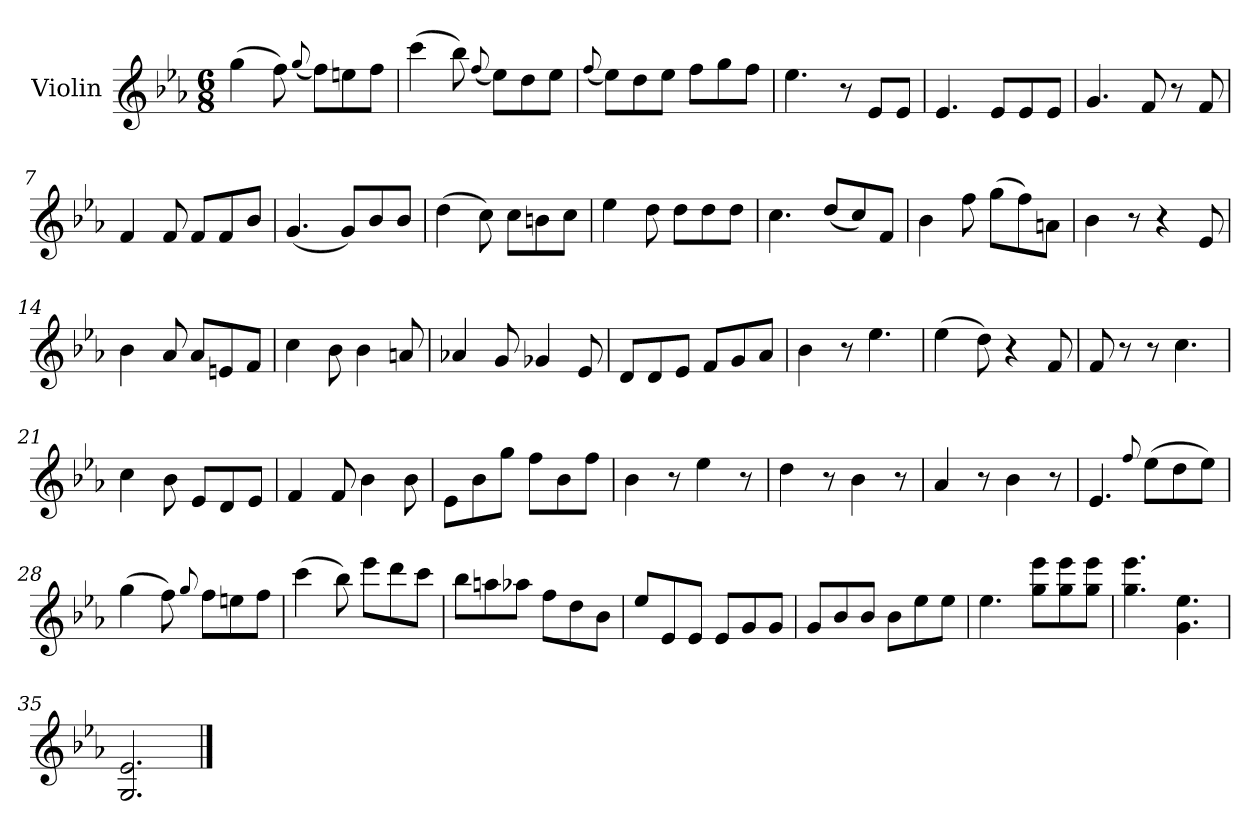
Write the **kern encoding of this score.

**kern
*part1
*staff1
*I"Violin
*I'Vln.
*clefG2
*k[b-e-a-]
*M6/8
=1
(>4gg\
8ff\)
(<8qqgg/
8ff\L)
8een\
8ff\J
=2
(>4ccc\
8bb-\)
(<8qqff/
8ee-\L)
8dd\
8ee-\J
=3
(<8qqff/
8ee-\L)
8dd\
8ee-\J
8ff\L
8gg\
8ff\J
=4
4.ee-\
8r
8e-/L
8e-/J
=5
4.e-/
8e-/L
8e-/
8e-/J
=6
4.g/
8f/
8r
8f/
!!LO:LB:g=z
=7
4f/
8f/
8f/L
8f/
8b-/J
=8
(<4.g/
8g/L)
8b-/
8b-/J
=9
(>4dd\
8cc\)
8cc\L
8bn\
8cc\J
=10
4ee-\
8dd\
8dd\L
8dd\
8dd\J
=11
4.cc\
(<8dd/L
8cc/)
8f/J
=12
4b-\
8ff\
(>8gg\L
8ff\)
8an\J
!!LO:LB:g=z
=13
4b-\
8r
4r
8e-/
=14
4b-\
8a-/
8a-/L
8en/
8f/J
=15
4cc\
8b-\
4b-\
8an/
=16
4a-X/
8g/
4g-X/
8e-/
=17
8d/L
8d/
8e-/J
8f/L
8g/
8a-/J
=18
4b-\
8r
4.ee-\
=19
(>4ee-\
8dd\)
4r
8f/
!!LO:LB:g=z
=20
8f/
8r
8r
4.cc\
=21
4cc\
8b-\
8e-/L
8d/
8e-/J
=22
4f/
8f/
4b-\
8b-\
=23
8e-\L
8b-\
8gg\J
8ff\L
8b-\
8ff\J
=24
4b-\
8r
4ee-\
8r
=25
4dd\
8r
4b-\
8r
=26
4a-/
8r
4b-\
8r
!!LO:LB:g=z
=27
4.e-/
8qqff/
(>8ee-\L
8dd\
8ee-\J)
=28
(>4gg\
8ff\)
8qqgg/
8ff\L
8een\
8ff\J
=29
(>4ccc\
8bb-\)
8eee-\L
8ddd\
8ccc\J
=30
8bb-\L
8aan\
8aa-X\J
8ff\L
8dd\
8b-\J
=31
8ee-/L
8e-/
8e-/J
8e-/L
8g/
8g/J
=32
8g/L
8b-/
8b-/J
8b-\L
8ee-\
8ee-\J
!!LO:LB:g=z
=33
4.ee-\
8gg\ 8eee-\L
8gg\ 8eee-\
8gg\ 8eee-\J
=34
4.gg\ 4.eee-\
4.g\ 4.ee-\
=35
2.G/ 2.e-/
==
*-
